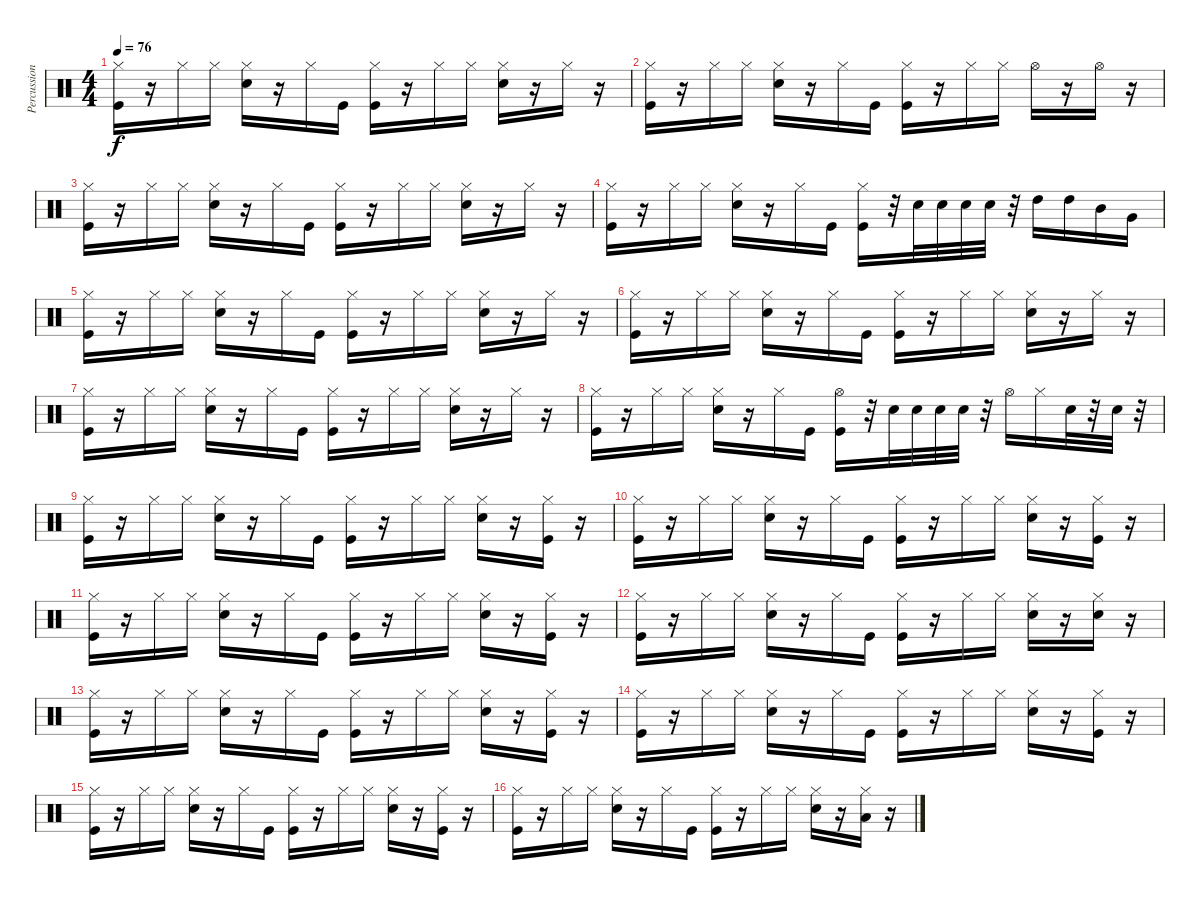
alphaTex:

\track ("Percussions" "Percussion") {instrument percussion}
\staff {score}
\articulation defaults
\ts (4 4)
\tempo 76
\clef neutral
\ks c
("Kick (hit)" "Hi-Hat (closed)").16{dy f} r.16 "Hi-Hat (closed)".16 "Hi-Hat (closed)".16 ("Snare (hit) 2" "Hi-Hat (closed)").16 r.16 "Hi-Hat (closed)".16 "Kick (hit)".16 ("Kick (hit)" "Hi-Hat (closed)").16 r.16 "Hi-Hat (closed)".16 "Hi-Hat (closed)".16 ("Snare (hit) 2" "Hi-Hat (closed)").16 r.16 "Hi-Hat (closed)".16 r.16 |
("Kick (hit)" "Hi-Hat (closed)").16 r.16 "Hi-Hat (closed)".16 "Hi-Hat (closed)".16 ("Snare (hit) 2" "Hi-Hat (closed)").16 r.16 "Hi-Hat (closed)".16 "Kick (hit)".16 ("Kick (hit)" "Hi-Hat (closed)").16 r.16 "Hi-Hat (closed)".16 "Hi-Hat (closed)".16 "Hi-Hat (open)".16 r.16 "Hi-Hat (open)".16 r.16 |
("Kick (hit)" "Hi-Hat (closed)").16 r.16 "Hi-Hat (closed)".16 "Hi-Hat (closed)".16 ("Snare (hit) 2" "Hi-Hat (closed)").16 r.16 "Hi-Hat (closed)".16 "Kick (hit)".16 ("Kick (hit)" "Hi-Hat (closed)").16 r.16 "Hi-Hat (closed)".16 "Hi-Hat (closed)".16 ("Snare (hit) 2" "Hi-Hat (closed)").16 r.16 "Hi-Hat (closed)".16 r.16 |
("Kick (hit)" "Hi-Hat (closed)").16 r.16 "Hi-Hat (closed)".16 "Hi-Hat (closed)".16 ("Snare (hit) 2" "Hi-Hat (closed)").16 r.16 "Hi-Hat (closed)".16 "Kick (hit)".16 ("Kick (hit)" "Hi-Hat (closed)").16 r.32 "Snare (hit) 2".32 "Snare (hit) 2".32 "Snare (hit) 2".32 "Snare (hit) 2".32 r.32 "High Tom (hit)".16 "High Tom (hit)".16 "Mid Tom (hit)".16 "Very Low Tom (hit)".16 |
("Kick (hit)" "Hi-Hat (closed)").16 r.16 "Hi-Hat (closed)".16 "Hi-Hat (closed)".16 ("Snare (hit) 2" "Hi-Hat (closed)").16 r.16 "Hi-Hat (closed)".16 "Kick (hit)".16 ("Kick (hit)" "Hi-Hat (closed)").16 r.16 "Hi-Hat (closed)".16 "Hi-Hat (closed)".16 ("Snare (hit) 2" "Hi-Hat (closed)").16 r.16 "Hi-Hat (closed)".16 r.16 |
("Kick (hit)" "Hi-Hat (closed)").16 r.16 "Hi-Hat (closed)".16 "Hi-Hat (closed)".16 ("Snare (hit) 2" "Hi-Hat (closed)").16 r.16 "Hi-Hat (closed)".16 "Kick (hit)".16 ("Kick (hit)" "Hi-Hat (closed)").16 r.16 "Hi-Hat (closed)".16 "Hi-Hat (closed)".16 ("Snare (hit) 2" "Hi-Hat (closed)").16 r.16 "Hi-Hat (closed)".16 r.16 |
("Kick (hit)" "Hi-Hat (closed)").16 r.16 "Hi-Hat (closed)".16 "Hi-Hat (closed)".16 ("Snare (hit) 2" "Hi-Hat (closed)").16 r.16 "Hi-Hat (closed)".16 "Kick (hit)".16 ("Kick (hit)" "Hi-Hat (closed)").16 r.16 "Hi-Hat (closed)".16 "Hi-Hat (closed)".16 ("Snare (hit) 2" "Hi-Hat (closed)").16 r.16 "Hi-Hat (closed)".16 r.16 |
("Kick (hit)" "Hi-Hat (closed)").16 r.16 "Hi-Hat (closed)".16 "Hi-Hat (closed)".16 ("Snare (hit) 2" "Hi-Hat (closed)").16 r.16 "Hi-Hat (closed)".16 "Kick (hit)".16 ("Kick (hit)" "Hi-Hat (open)").16 r.32 "Snare (hit) 2".32 "Snare (hit) 2".32 "Snare (hit) 2".32 "Snare (hit) 2".32 r.32 "Hi-Hat (open)".16 "Hi-Hat (closed)".16 "Snare (hit) 2".32 r.32 "Snare (hit) 2".32 r.32 |
("Kick (hit)" "Hi-Hat (closed)").16 r.16 "Hi-Hat (closed)".16 "Hi-Hat (closed)".16 ("Snare (hit) 2" "Hi-Hat (closed)").16 r.16 "Hi-Hat (closed)".16 "Kick (hit)".16 ("Kick (hit)" "Hi-Hat (closed)").16 r.16 "Hi-Hat (closed)".16 "Hi-Hat (closed)".16 ("Snare (hit) 2" "Hi-Hat (closed)").16 r.16 ("Kick (hit)" "Hi-Hat (closed)").16 r.16 |
("Kick (hit)" "Hi-Hat (closed)").16 r.16 "Hi-Hat (closed)".16 "Hi-Hat (closed)".16 ("Snare (hit) 2" "Hi-Hat (closed)").16 r.16 "Hi-Hat (closed)".16 "Kick (hit)".16 ("Kick (hit)" "Hi-Hat (closed)").16 r.16 "Hi-Hat (closed)".16 "Hi-Hat (closed)".16 ("Snare (hit) 2" "Hi-Hat (closed)").16 r.16 ("Kick (hit)" "Hi-Hat (closed)").16 r.16 |
("Kick (hit)" "Hi-Hat (closed)").16 r.16 "Hi-Hat (closed)".16 "Hi-Hat (closed)".16 ("Snare (hit) 2" "Hi-Hat (closed)").16 r.16 "Hi-Hat (closed)".16 "Kick (hit)".16 ("Kick (hit)" "Hi-Hat (closed)").16 r.16 "Hi-Hat (closed)".16 "Hi-Hat (closed)".16 ("Snare (hit) 2" "Hi-Hat (closed)").16 r.16 ("Kick (hit)" "Hi-Hat (closed)").16 r.16 |
("Kick (hit)" "Hi-Hat (closed)").16 r.16 "Hi-Hat (closed)".16 "Hi-Hat (closed)".16 ("Snare (hit) 2" "Hi-Hat (closed)").16 r.16 "Hi-Hat (closed)".16 "Kick (hit)".16 ("Kick (hit)" "Hi-Hat (closed)").16 r.16 "Hi-Hat (closed)".16 "Hi-Hat (closed)".16 ("Snare (hit) 2" "Hi-Hat (closed)").16 r.16 ("Snare (hit) 2" "Hi-Hat (closed)").16 r.16 |
("Kick (hit)" "Hi-Hat (closed)").16 r.16 "Hi-Hat (closed)".16 "Hi-Hat (closed)".16 ("Snare (hit) 2" "Hi-Hat (closed)").16 r.16 "Hi-Hat (closed)".16 "Kick (hit)".16 ("Kick (hit)" "Hi-Hat (closed)").16 r.16 "Hi-Hat (closed)".16 "Hi-Hat (closed)".16 ("Snare (hit) 2" "Hi-Hat (closed)").16 r.16 ("Kick (hit)" "Hi-Hat (closed)").16 r.16 |
("Kick (hit)" "Hi-Hat (closed)").16 r.16 "Hi-Hat (closed)".16 "Hi-Hat (closed)".16 ("Snare (hit) 2" "Hi-Hat (closed)").16 r.16 "Hi-Hat (closed)".16 "Kick (hit)".16 ("Kick (hit)" "Hi-Hat (closed)").16 r.16 "Hi-Hat (closed)".16 "Hi-Hat (closed)".16 ("Snare (hit) 2" "Hi-Hat (closed)").16 r.16 ("Kick (hit)" "Hi-Hat (closed)").16 r.16 |
("Kick (hit)" "Hi-Hat (closed)").16 r.16 "Hi-Hat (closed)".16 "Hi-Hat (closed)".16 ("Snare (hit) 2" "Hi-Hat (closed)").16 r.16 "Hi-Hat (closed)".16 "Kick (hit)".16 ("Kick (hit)" "Hi-Hat (closed)").16 r.16 "Hi-Hat (closed)".16 "Hi-Hat (closed)".16 ("Snare (hit) 2" "Hi-Hat (closed)").16 r.16 ("Kick (hit)" "Hi-Hat (closed)").16 r.16 |
("Kick (hit)" "Hi-Hat (closed)").16 r.16 "Hi-Hat (closed)".16 "Hi-Hat (closed)".16 ("Snare (hit) 2" "Hi-Hat (closed)").16 r.16 "Hi-Hat (closed)".16 "Kick (hit)".16 ("Kick (hit)" "Hi-Hat (closed)").16 r.16 "Hi-Hat (closed)".16 "Hi-Hat (closed)".16 ("Snare (hit) 2" "Hi-Hat (closed)").16 r.16 ("Low Tom (hit)" "Hi-Hat (closed)").16 r.16
